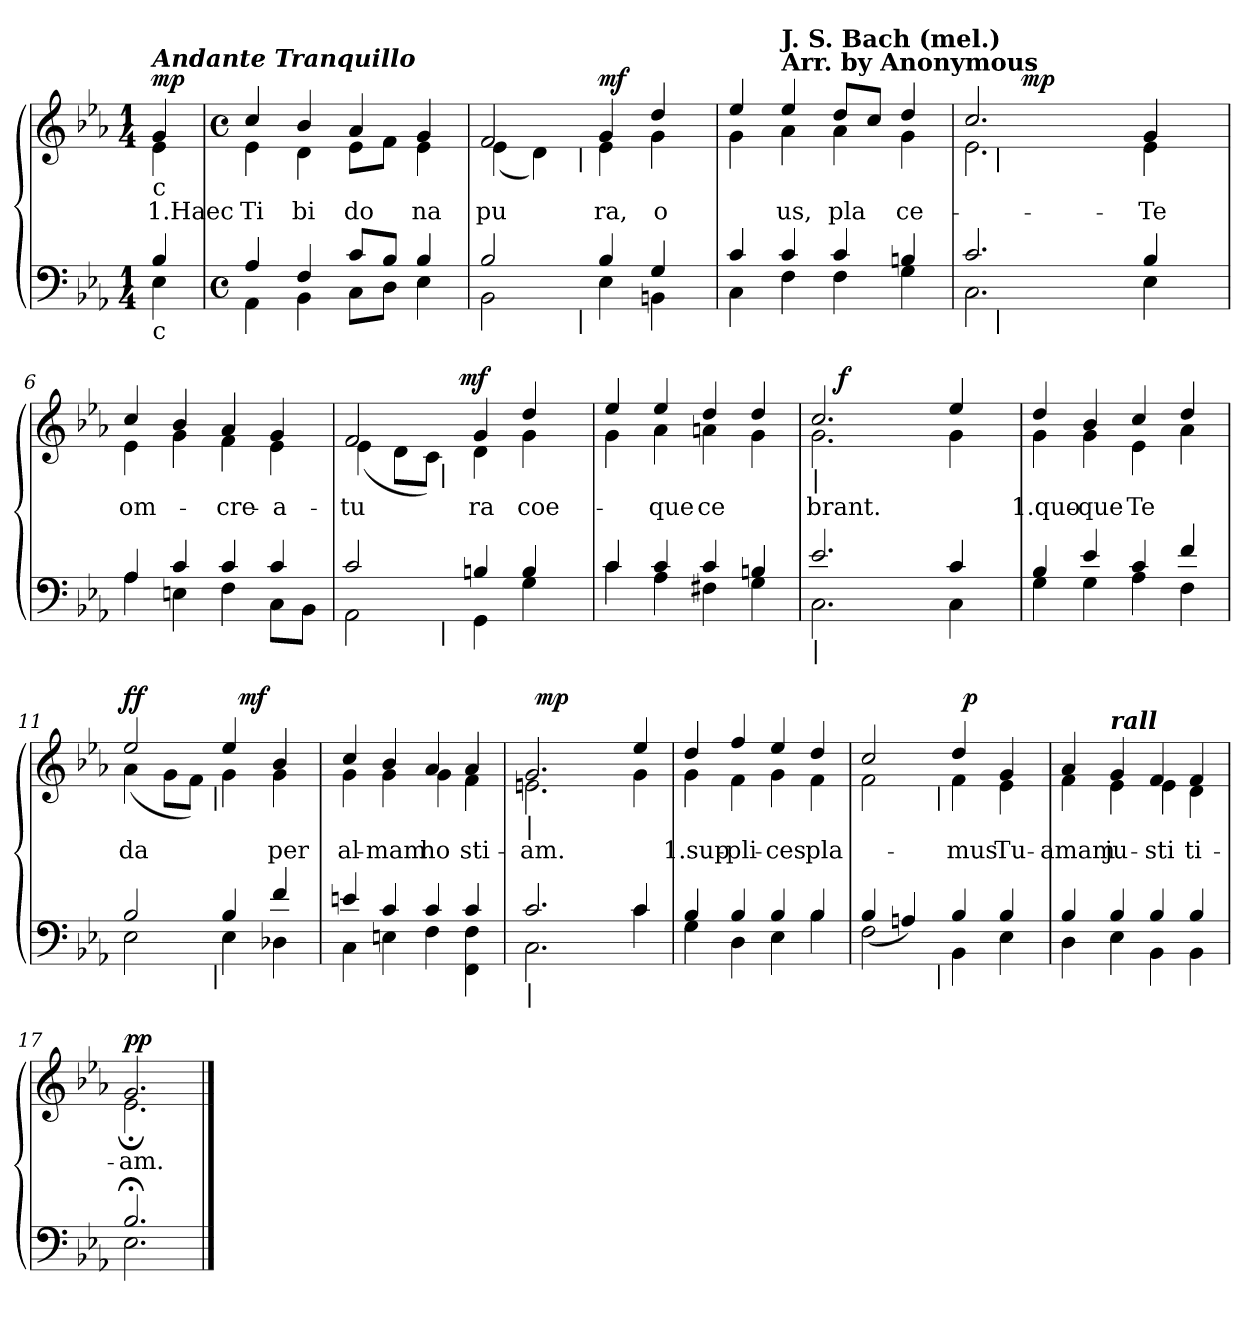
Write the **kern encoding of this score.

**kern	**kern	**text	**dynam
*part2	*part1	*part1	*part1
*staff2	*staff1	*staff1	*staff1
*clefF4	*clefG2	*	*
*k[b-e-a-]	*k[b-e-a-]	*	*
*E-:	*E-:	*	*
*M1/4	*M1/4	*	*
=1	=1	=1	=1
*^	*^	*	*
!	!	!LO:TX:a:Bi:t=Andante Tranquillo	!	!	!
!	!	!LO:TX:b:t=c	!	!	!
!LO:TX:b:t=c	!	!	!	!	!
!	!	!	!	!LO:LY:b	!LO:DY:a
4E-\	4B-/	4g/	4e-\	1.Haec	mp
=2	=2	=2	=2	=2	=2
*M4/4	*	*M4/4	*	*	*
*met(c)	*	*met(c)	*	*	*
!	!	!	!	!LO:LY:b	!
4AA-\	4A-/	4cc/	4e-\	Ti	.
!	!	!	!	!LO:LY:b	!
4BB-\	4F/	4b-/	4d\	bi	.
!	!	!	!	!LO:LY:b	!
8C\L	8c/L	4a-/	8e-\L	do	.
8D\J	8B-/J	.	8f\J	.	.
!	!	!	!	!LO:LY:b	!
4E-\	4B-/	4g/	4e-\	na	.
=3	=3	=3	=3	=3	=3
!	!	!	!	!LO:LY:b	!
*	*^	*	*^	*	*
2BB-\	2B-/	4..ryy	2f/	(>4e-\	4..ryy	pu	.
.	.	.	.	4d\)	.	.	.
!	!	!	!	!	!LO:TX:b:t=|	!	!
!	!	!LO:TX:b:t=|	!	!	!	!	!
.	.	2ryy	.	.	2ryy	.	.
!	!	!	!	!	!	!LO:LY:b	!LO:DY:a
4E-\	4B-/	.	4g/	4e-\	.	ra,	mf
!	!	!	!	!	!	!LO:LY:b	!
4BBn\	4G/	.	4dd/	4g\	.	o	.
.	.	16ryy	.	.	16ryy	.	.
=4	=4	=4	=4	=4	=4	=4	=4
!	!	!	!	!	!	!LO:LY:b	!
*	*v	*v	*	*	*	*	*
*	*	*	*v	*v	*	*
4C\	4c/	4ee-/	4g\	.	.
!	!	!LO:TX:a:B:t=J. S. Bach (mel.)\nArr. by Anonymous	!	!	!
!	!	!	!	!LO:LY:b	!
4F\	4c/	4ee-/	4a-\	-us,	.
!	!	!	!	!LO:LY:b	!
4F\	4c/	8dd/L	4a-\	-pla	.
.	.	8cc/J	.	.	.
!	!	!	!	!LO:LY:b	!
4G\	4Bn/	4dd/	4g\	ce-	.
!!LO:LB:g=z
=5	=5	=5	=5	=5	=5
!	!	!	!	!LO:LY:b	!
*	*^	*^	*^	*	*
2.C\	2.c/	16.ryy	2.cc/	2.e-\	8.ryy	16.ryy	.	.
!	!	!	!	!	!	!LO:TX:b:t=|	!	!
!	!	!LO:TX:b:t=|	!	!	!	!	!	!
.	.	2ryy	.	.	.	2ryy	.	.
!	!	!	!	!	!	!	!	!LO:DY:a
.	.	.	.	.	2ryy	.	.	mp
.	.	4ryy	.	.	.	4ryy	.	.
.	.	.	.	.	4ryy	.	.	.
!	!	!	!	!	!	!	!LO:LY:b	!
!	!	!	!	!	!	!	!LO:LY:b	!
4E-\	4B-/	.	4g/	4e-\	.	.	Te	.
.	.	8ryy	.	.	.	8ryy	.	.
.	.	.	.	.	16ryy	.	.	.
.	.	32ryy	.	.	.	32ryy	.	.
=6	=6	=6	=6	=6	=6	=6	=6	=6
!	!	!	!	!	!	!	!LO:LY:b	!
*	*v	*v	*	*	*	*	*	*
*	*	*	*v	*v	*v	*	*
4A-\	4A-/	4cc/	4e-\	om-	.
!	!	!	!	!LO:LY:b	!
4En\	4c/	4b-/	4g\	.	.
!	!	!	!	!LO:LY:b	!
4F\	4c/	4a-/	4f\	cre-	.
!	!	!	!	!LO:LY:b	!
8C\L	4c/	4g/	4e-\	-a-	.
8BB-\J	.	.	.	.	.
*	*	*v	*v	*	*
=7	=7	=7	=7	=7
!	!	!	!LO:LY:b	!
*	*^	*^	*	*
*	*	*	*	*^	*	*
*	*	*	*	*	*^	*	*
2AA-\	2c/	4ryy	2f/	(>4e-\	4...ryy	4ryy	-tu	.
.	.	8ryy	.	8d\L	.	8ryy	.	.
.	.	32ryy	.	8c\J)	.	32ryy	.	.
!	!	!	!	!	!	!LO:TX:b:t=|	!	!
!	!	!LO:TX:b:t=|	!	!	!	!	!	!
.	.	2ryy	.	.	.	2ryy	.	.
!	!	!	!	!	!	!	!	!LO:DY:a
.	.	.	.	.	2ryy	.	.	mf
!	!	!	!	!	!	!	!LO:LY:b	!
4GG\	4Bn/	.	4g/	4d\	.	.	-ra	.
!	!	!	!	!	!	!	!LO:LY:b	!
4G\	4B/	.	4dd/	4g\	.	.	coe-	.
.	.	16.ryy	.	.	.	16.ryy	.	.
.	.	.	.	.	32ryy	.	.	.
=8	=8	=8	=8	=8	=8	=8	=8	=8
!	!	!	!	!	!	!	!LO:LY:b	!
*	*v	*v	*	*	*	*	*	*
*	*	*	*v	*v	*v	*	*
4c\	4c/	4ee-/	4g\	.	.
!	!	!	!	!LO:LY:b	!
4A-\	4c/	4ee-/	4a-\	-que	.
!	!	!	!	!LO:LY:b	!
4F#X\	4c/	4dd/	4an\	ce	.
!	!	!	!	!LO:LY:b	!
4G\	4Bn/	4dd/	4g\	.	.
=9	=9	=9	=9	=9	=9
!	!	!LO:TX:b:t=|	!	!	!
!LO:TX:b:t=|	!	!	!	!	!
!	!	!	!	!LO:LY:b	!
*	*	*	*^	*	*
2.C\	2.e-/	2.cc/	2.g\	16.ryy	brant.	.
!	!	!	!	!	!	!LO:DY:a
.	.	.	.	2ryy	.	f
.	.	.	.	4ryy	.	.
!	!	!	!	!	!LO:LY:b	!
4C\	4c/	4ee-/	4g\	.	.	.
.	.	.	.	8ryy	.	.
.	.	.	.	32ryy	.	.
!!LO:LB:g=z
=10	=10	=10	=10	=10	=10	=10
!	!	!	!	!	!LO:LY:b	!
*	*	*	*v	*v	*	*
4G\	4B-/	4dd/	4g\	-1.quo-	.
!	!	!	!	!LO:LY:b	!
4G\	4e-/	4b-/	4g\	-que	.
!	!	!	!	!LO:LY:b	!
4A-\	4c/	4cc/	4e-\	Te	.
!	!	!	!	!LO:LY:b	!
4F\	4f/	4dd/	4a-\	.	.
=11	=11	=11	=11	=11	=11
!	!	!	!	!LO:LY:b	!LO:DY:a
*	*^	*^	*^	*	*
2E-\	2B-/	4...ryy	2ee-/	(>4a-\	2ryy	4...ryy	da	ff
.	.	.	.	8g\L	.	.	.	.
.	.	.	.	8f\J)	.	.	.	.
!	!	!	!	!	!	!LO:TX:b:t=|	!	!
!	!	!LO:TX:b:t=|	!	!	!	!	!	!
.	.	2ryy	.	.	.	2ryy	.	.
!	!	!	!	!	!	!	!LO:LY:b	!
4E-\	4B-/	.	4ee-/	4g\	16ryy	.	.	.
!	!	!	!	!	!	!	!	!LO:DY:a
.	.	.	.	.	4..ryy	.	.	mf
!	!	!	!	!	!	!	!LO:LY:b	!
4D-X\	4f/	.	4b-/	4g\	.	.	per	.
.	.	32ryy	.	.	.	32ryy	.	.
=12	=12	=12	=12	=12	=12	=12	=12	=12
!	!	!	!	!	!	!	!LO:LY:b	!
*	*v	*v	*	*	*	*	*	*
*	*	*	*v	*v	*v	*	*
4C\	4en/	4cc/	4g\	al-	.
!	!	!	!	!LO:LY:b	!
4En\	4c/	4b-/	4g\	mam	.
!	!	!	!	!LO:LY:b	!
4F\	4c/	4a-/	4g\	ho	.
!	!	!	!	!LO:LY:b	!
4FF\ 4F\	4c/	4a-/	4f\	-sti-	.
=13	=13	=13	=13	=13	=13
!	!	!LO:TX:b:t=|	!	!	!
!LO:TX:b:t=|	!	!	!	!	!
!	!	!	!	!LO:LY:b	!
*	*	*	*^	*	*
2.C\	2.c/	2.g/	2.en\	32ryy	am.	.
!	!	!	!	!	!	!LO:DY:a
.	.	.	.	2ryy	.	mp
.	.	.	.	4...ryy	.	.
!	!	!	!	!	!LO:LY:b	!
4c\	4c/	4ee-/	4g\	.	.	.
!!LO:LB:g=z
=14	=14	=14	=14	=14	=14	=14
!	!	!	!	!	!LO:LY:b	!
*	*	*	*v	*v	*	*
4G\	4B-/	4dd/	4g\	-1.sup-	.
!	!	!	!	!LO:LY:b	!
4D\	4B-/	4ff/	4f\	pli-	.
!	!	!	!	!LO:LY:b	!
4E-\	4B-/	4ee-/	4g\	-ces	.
!	!	!	!	!LO:LY:b	!
4B-\	4B-/	4dd/	4f\	-pla-	.
=15	=15	=15	=15	=15	=15
!	!	!	!	!LO:LY:b	!
*	*^	*^	*^	*	*
2F\	(<4B-/	4..ryy	2cc/	2f\	2ryy	4..ryy	.	.
.	4An/)	.	.	.	.	.	.	.
!	!	!	!	!	!	!LO:TX:b:t=|	!	!
!	!	!LO:TX:b:t=|	!	!	!	!	!	!
.	.	2ryy	.	.	.	2ryy	.	.
!	!	!	!	!	!	!	!LO:LY:b	!
4BB-\	4B-/	.	4dd/	4f\	32ryy	.	mus	.
!	!	!	!	!	!	!	!	!LO:DY:a
.	.	.	.	.	4...ryy	.	.	p
!	!	!	!	!	!	!	!LO:LY:b	!
4E-\	4B-/	.	4g/	4e-\	.	.	Tu-	.
.	.	16ryy	.	.	.	16ryy	.	.
*v	*v	*v	*	*	*	*	*	*
*	*v	*v	*v	*v	*	*
=16	=16	=16	=16
*	*MM70	*	*
*^	*^	*	*
*	*^	*	*^	*	*
*	*	*	*	*	*^	*	*
!	!	!	!	!	!	!	!LO:LY:b	!
*	*v	*v	*	*	*	*	*	*
*	*	*	*v	*v	*v	*	*
4D\	4B-/	4a-/	4f\	-amam	.
!	!	!LO:TX:a:Bi:t=rall	!	!	!
!	!	!	!	!LO:LY:b	!
4E-\	4B-/	4g/	4e-\	ju-	.
!	!	!	!	!LO:LY:b	!
4BB-\	4B-/	4f/	4e-\	-sti	.
!	!	!	!	!LO:LY:b	!
4BB-\	4B-/	4f/	4d\	ti-	.
=17	=17	=17	=17	=17	=17
*	*	*MM50	*	*	*
!	!	!	!	!LO:LY:b	!LO:DY:a
2.E-;\	2.B-/	2.g/	2.e-;\	-am.	pp
*v	*v	*	*	*	*
*	*v	*v	*	*
==	==	==	==
*-	*-	*-	*-
